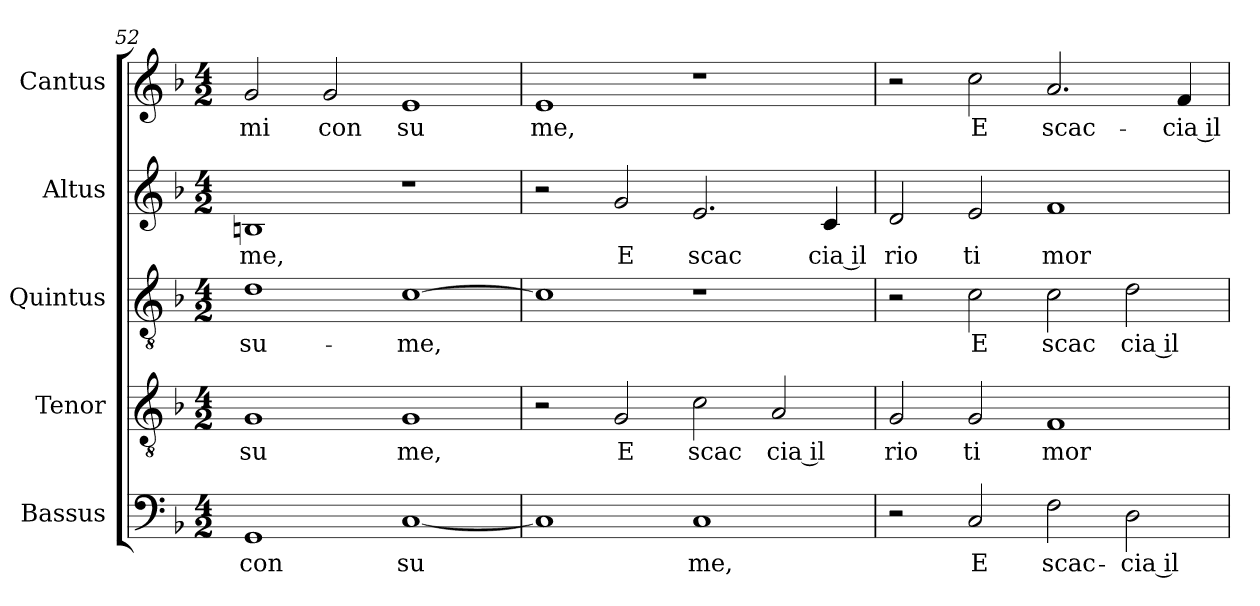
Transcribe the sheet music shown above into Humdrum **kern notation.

**kern	**text	**kern	**text	**kern	**text	**kern	**text	**kern	**text
*part5	*part5	*part4	*part4	*part3	*part3	*part2	*part2	*part1	*part1
*staff5	*staff5	*staff4	*staff4	*staff3	*staff3	*staff2	*staff2	*staff1	*staff1
*I"Bassus	*	*I"Tenor	*	*I"Quintus	*	*I"Altus	*	*I"Cantus	*
*clefF4	*	*clefGv2	*	*clefGv2	*	*clefG2	*	*clefG2	*
*k[b-]	*	*k[b-]	*	*k[b-]	*	*k[b-]	*	*k[b-]	*
*F:	*	*F:	*	*F:	*	*F:	*	*F:	*
*M4/2	*	*M4/2	*	*M4/2	*	*M4/2	*	*M4/2	*
=52	=52	=52	=52	=52	=52	=52	=52	=52	=52
!	!LO:LY:b:cj	!	!LO:LY:b:cj	!	!LO:LY:b:cj	!	!LO:LY:b:cj	!	!LO:LY:b:cj
1GG	con	1G	su	1d	-su-	1Bn	me,	2g/	mi
!	!	!	!	!	!	!	!	!	!LO:LY:b:cj
.	.	.	.	.	.	.	.	2g/	con
!	!LO:LY:b:cj	!	!LO:LY:b:cj	!	!LO:LY:b:cj	!	!	!	!LO:LY:b:cj
[<1C	su	1G	me,	[>1c	-me,	1r	.	1e	su
=53	=53	=53	=53	=53	=53	=53	=53	=53	=53
!	!	!	!	!	!	!	!	!	!LO:LY:b:cj
1C]	.	2r	.	1c]	.	2r	.	1e	me,
!	!	!	!LO:LY:b:cj	!	!	!	!LO:LY:b:cj	!	!
.	.	2G/	E	.	.	2g/	E	.	.
!	!LO:LY:b:cj	!	!LO:LY:b:cj	!	!	!	!LO:LY:b:cj	!	!
1C	me,	2c\	scac	1r	.	2.e/	scac	1r	.
!	!	!	!LO:LY:b:rj	!	!	!	!	!	!
.	.	2A/	cia il	.	.	.	.	.	.
!	!	!	!	!	!	!	!LO:LY:b:rj	!	!
.	.	.	.	.	.	4c/	cia il	.	.
!!LO:LB:g=z
=54	=54	=54	=54	=54	=54	=54	=54	=54	=54
!	!	!	!LO:LY:b:cj	!	!	!	!LO:LY:b:cj	!	!
2r	.	2G/	rio	2r	.	2d/	rio	2r	.
!	!LO:LY:b:cj	!	!LO:LY:b:cj	!	!LO:LY:b:cj	!	!LO:LY:b:cj	!	!LO:LY:b:cj
2C/	E	2G/	ti	2c\	E	2e/	ti	2cc\	E
!	!LO:LY:b:cj	!	!LO:LY:b:cj	!	!LO:LY:b:cj	!	!LO:LY:b:cj	!	!LO:LY:b:cj
2F\	scac-	1F	mor	2c\	scac	1f	mor	2.a/	scac-
!	!LO:LY:b:rj	!	!	!	!LO:LY:b:rj	!	!	!	!
2D\	-cia il	.	.	2d\	cia il	.	.	.	.
!	!	!	!	!	!	!	!	!	!LO:LY:b:rj
.	.	.	.	.	.	.	.	4f/	-cia il
=	=	=	=	=	=	=	=	=	=
*-	*-	*-	*-	*-	*-	*-	*-	*-	*-
